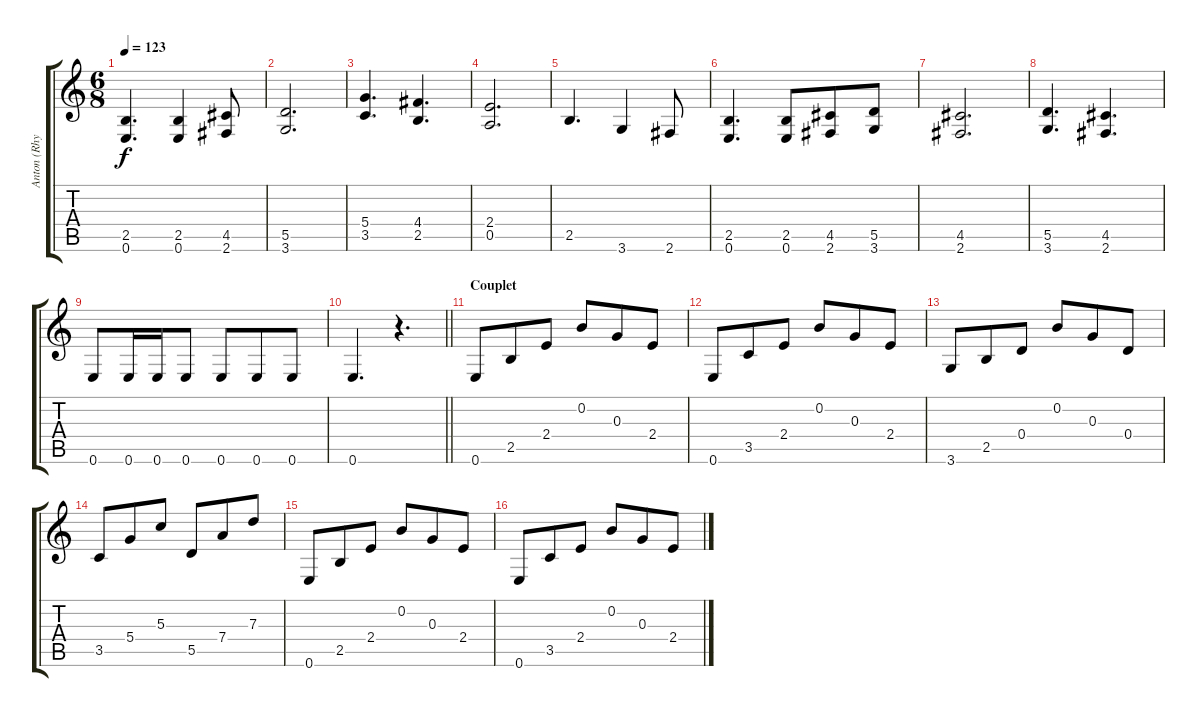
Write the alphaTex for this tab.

\track ("Anton (Rhythm Guitar)" "Anton (Rhy") {instrument distortionguitar}
\staff {score tabs}
\tuning (E4 B3 G3 D3 A2 E2) {hide}
\ts (6 8)
\tempo 123
\clef g2
\ks c
(2.5 0.6).4{d dy f volume 16} (2.5 0.6).4 (4.5 2.6).8 |
(5.5 3.6).2{d} |
(5.4 3.5).4{d} (4.4 2.5).4{d} |
(2.4 0.5).2{d} |
2.5.4{d} 3.6.4 2.6.8 |
(2.5 0.6).4{d} (2.5 0.6).8 (4.5 2.6).8 (5.5 3.6).8 |
(4.5 2.6).2{d} |
(5.5 3.6).4{d} (4.5 2.6).4{d} |
0.6.8 0.6.16 0.6.16 0.6.8 0.6.8 0.6.8 0.6.8 |
\barLineRight lightlight
0.6.4{d} r.4{d} |
\section ("" "Couplet")
0.6.8{instrument acousticguitarsteel} 2.5.8 2.4.8 0.2.8 0.3.8 2.4.8 |
0.6.8 3.5.8 2.4.8 0.2.8 0.3.8 2.4.8 |
3.6.8 2.5.8 0.4.8 0.2.8 0.3.8 0.4.8 |
3.5.8 5.4.8 5.3.8 5.5.8 7.4.8 7.3.8 |
0.6.8{instrument acousticguitarsteel} 2.5.8 2.4.8 0.2.8 0.3.8 2.4.8 |
0.6.8 3.5.8 2.4.8 0.2.8 0.3.8 2.4.8
